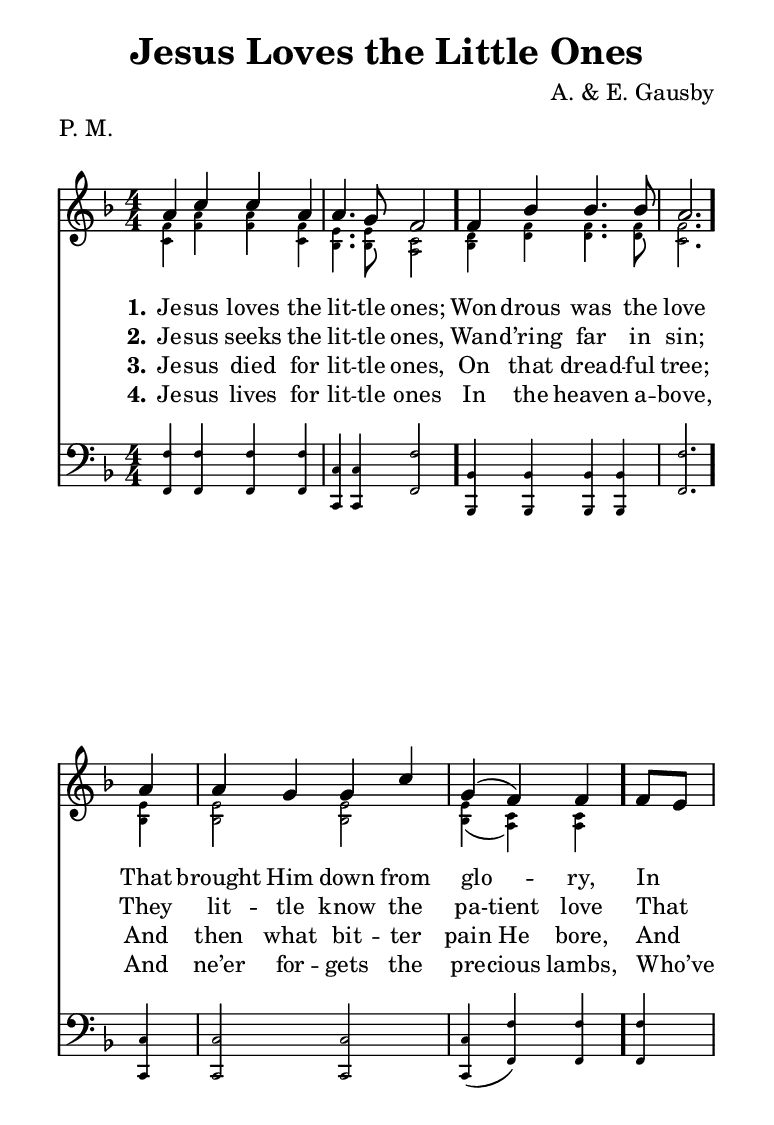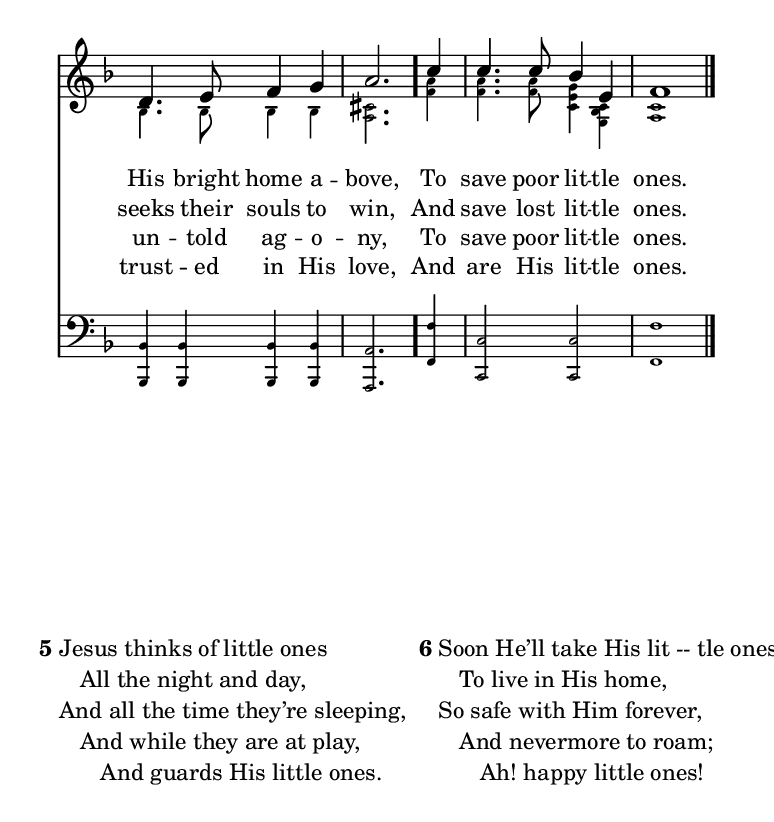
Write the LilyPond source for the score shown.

\include "common/global.ily"
\paper {
  \include "common/paper.ily"
  ragged-last-bottom = ##t
  system-system-spacing.padding = 11
}

\header{
  %children
  hymnnumber = "315"
  title = "Jesus Loves the Little Ones"
  tunename = ""
  meter = "P. M."
  poet = ""
  composer = "A. & E. Gausby"
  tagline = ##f
}

global = {
  \include "common/overrides.ily"
  \override Staff.TimeSignature.style = #'numbered
  \time 4/4
  \override Score.MetronomeMark.transparent = ##t % hide all fermata changes too
  \tempo 4=80
  \key f \major
  \autoBeamOff
}

notesSoprano = {
\global
\relative c'' {

  a4 c c a | a4. g8 f2
  f4 bes bes4. bes8 | a2.
  a4 | a g g c | g( f) f
  f8[ e] | d4. e8 f4 g | a2.
  c4 | c4. c8 bes4 e, | f1

  \bar "|."

}
}

notesAltoA = {
\global
\override NoteHead.font-size = #-4
\relative e' {

  f4 a a f | e4. e8 c2
  d4 f f4. f8 | f2.
  e4 | e2 e2 | e4( c) c
  s4 | bes4. bes8 bes4 bes | cis2.
  a'4 | a4. a8 <g e>4 <c, bes> c1

}
}

notesAltoB = {
\global
\override NoteHead.font-size = #-4
\relative e' {

  c4 f f c | bes4. bes8 a2
  bes4 d d4. d8 | c2.
  bes4 | bes2 bes | bes4( a) a
  s4 | s4. s8 s4 s | a2.
  f'4 | f4. f8 c4 g | a1

}
}

notesTenor = {
\global
\override NoteHead.font-size = #-4
\relative a {

  f4 f f f | c c f2
  bes,4 bes bes bes | f'2.
  c4 | c2 c | c4( f) f
  f4 | bes, bes bes bes | a2.
  f'4 | c2 c | f1

}
}

notesBass = {
\global
\override NoteHead.font-size = #-4
\relative f, {

  f4 f f f | c c f2
  bes,4 bes bes bes | f'2.
  c4 | c2 c | c4( f) f
  f4 | bes, bes bes bes | a2.
  f'4 | c2 c | f1

}
}

wordsA = \lyricmode {
\set stanza = "1."

Je -- sus loves the lit -- tle ones; \bar "."
Won -- drous was the love \bar "."
That brought Him down from glo -- ry, \bar "."
In His bright home a -- bove, \bar "."
To save poor lit -- tle ones. \bar "."

}

wordsB = \lyricmode {
\set stanza = "2."

Je -- sus seeks the lit -- tle ones,
Wan -- d’ring far in sin;
They lit -- tle know the { \mon } pa -- tient { \moff } love
That seeks their souls to win,
And save lost lit -- tle ones.

}

wordsC = \lyricmode {
\set stanza = "3."

Je -- sus died for lit -- tle ones,
On that dread -- ful tree;
And then what bit -- ter { \mon } pain He { \moff } bore,
And un -- told ag -- o -- ny,
To save poor lit -- tle ones.

}

wordsD = \lyricmode {
\set stanza = "4."

Je -- sus lives for lit -- tle ones
In the heaven a -- bove,
And ne’er for -- gets the { \mon } pre -- cious { \moff } lambs,
Who’ve trust -- ed in His love,
And are His lit -- tle ones.

}

wordsE = \markuplist {

\line { Jesus thinks of little ones }
\line { { \hspace #2 } All the night and day, }
\line { And all the time they’re sleeping, }
\line { { \hspace #2 } And while they are at play, }
\line { { \hspace #4 } And guards His little ones. }

}

wordsF = \markuplist {

\line { Soon He’ll take His lit -- tle ones }
\line { { \hspace #2 } To live in His home, }
\line { So safe with Him forever, }
\line { { \hspace #2 } And nevermore to roam; }
\line { { \hspace #4 } Ah! happy little ones! }

}

\score {
  \context ChoirStaff <<
    \context Staff = upper <<
      \set Staff.autoBeaming = ##f
      \set ChoirStaff.systemStartDelimiter = #'SystemStartBar
      \set ChoirStaff.printPartCombineTexts = ##f
      \context Voice = sopranos { \voiceOne << \notesSoprano >> }
      \context Voice = altos { \voiceTwo << \notesAltoA \notesAltoB >> }
      \context Lyrics = one   \lyricsto sopranos \wordsA
      \context Lyrics = two   \lyricsto sopranos \wordsB
      \context Lyrics = three \lyricsto sopranos \wordsC
      \context Lyrics = four  \lyricsto sopranos \wordsD
    >>
    \context Staff = men <<
      \set Staff.autoBeaming = ##f
      \clef bass
      \set ChoirStaff.printPartCombineTexts = ##f
      \partcombine #'(2 . 11) \notesTenor \notesBass
    >>
  >>
  \layout {
    \include "common/layout.ily"
  }
  #(cond ((ly:get-option 'eog-midi-permitted) #{ \midi{
    \include "common/midi.ily"
  } #}))
}

\noPageBreak

\markup { \fill-line {
  \null
  \line{ \bold 5 \column { \wordsE } }
  \null
  \line{ \bold 6 \column { \wordsF } }
  \null
} }

\version "2.19.49"  % necessary for upgrading to future LilyPond versions.

% vi:set et ts=2 sw=2 ai nocindent syntax=lilypond:
